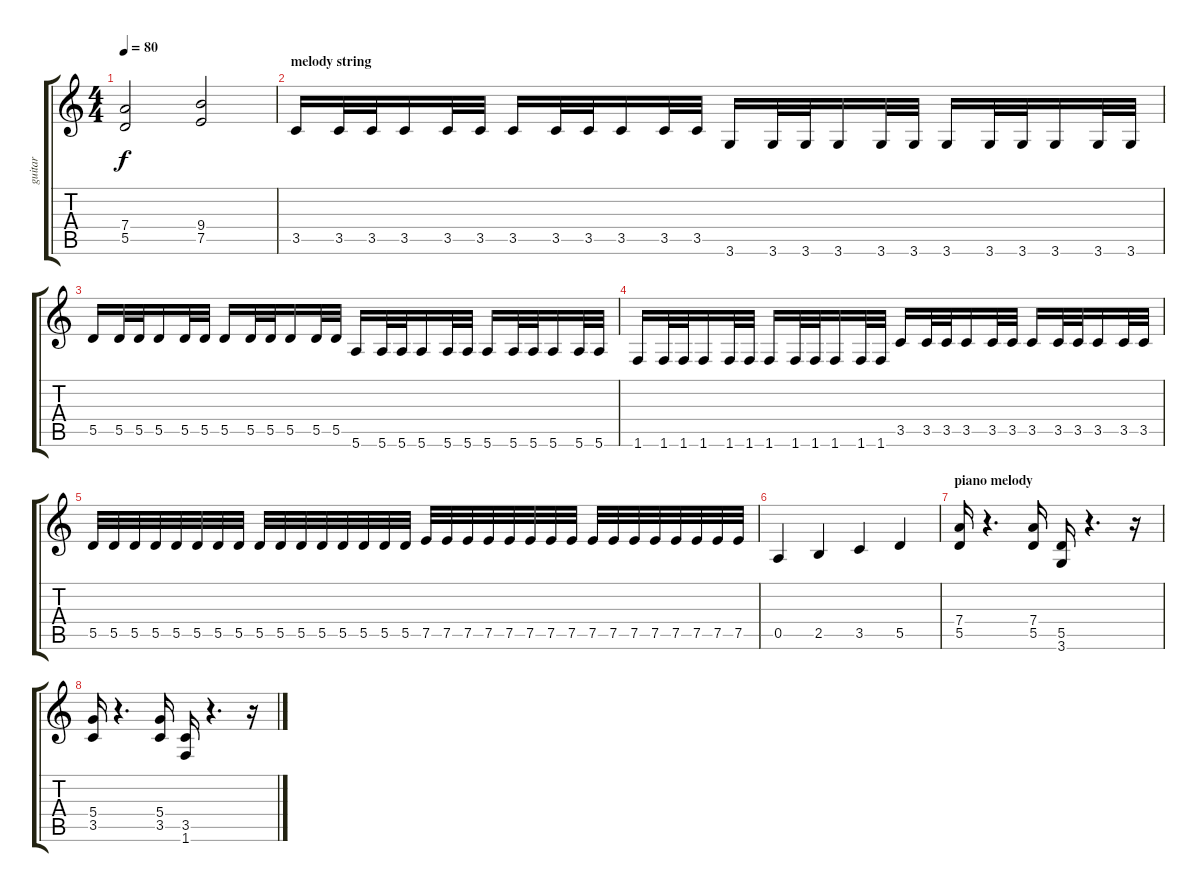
\track ("guitar" "guitar") {instrument distortionguitar}
\staff {score tabs}
\tuning (E4 B3 G3 D3 A2 E2) {hide}
\ts (4 4)
\tempo 80
\clef g2
\ks c
(7.4 5.5).2{dy f} (9.4 7.5).2 |
\section ("" "melody string")
3.5.16 3.5.32 3.5.32 3.5.16 3.5.32 3.5.32 3.5.16 3.5.32 3.5.32 3.5.16 3.5.32 3.5.32 3.6.16 3.6.32 3.6.32 3.6.16 3.6.32 3.6.32 3.6.16 3.6.32 3.6.32 3.6.16 3.6.32 3.6.32 |
5.5.16 5.5.32 5.5.32 5.5.16 5.5.32 5.5.32 5.5.16 5.5.32 5.5.32 5.5.16 5.5.32 5.5.32 5.6.16 5.6.32 5.6.32 5.6.16 5.6.32 5.6.32 5.6.16 5.6.32 5.6.32 5.6.16 5.6.32 5.6.32 |
1.6.16 1.6.32 1.6.32 1.6.16 1.6.32 1.6.32 1.6.16 1.6.32 1.6.32 1.6.16 1.6.32 1.6.32 3.5.16 3.5.32 3.5.32 3.5.16 3.5.32 3.5.32 3.5.16 3.5.32 3.5.32 3.5.16 3.5.32 3.5.32 |
5.5.32 5.5.32 5.5.32 5.5.32 5.5.32 5.5.32 5.5.32 5.5.32 5.5.32 5.5.32 5.5.32 5.5.32 5.5.32 5.5.32 5.5.32 5.5.32 7.5.32 7.5.32 7.5.32 7.5.32 7.5.32 7.5.32 7.5.32 7.5.32 7.5.32 7.5.32 7.5.32 7.5.32 7.5.32 7.5.32 7.5.32 7.5.32 |
0.5.4 2.5.4 3.5.4 5.5.4 |
\section ("" "piano melody")
(7.4 5.5).16 r.4{d} (7.4 5.5).16 (5.5 3.6).16 r.4{d} r.16 |
(5.4 3.5).16 r.4{d} (5.4 3.5).16 (3.5 1.6).16 r.4{d} r.16
